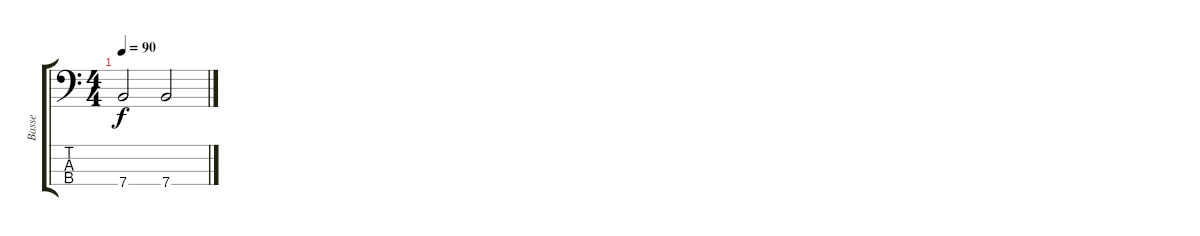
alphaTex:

\track ("Basse" "Basse") {instrument electricbassfinger}
\staff {score tabs}
\tuning (G2 D2 A1 E1) {hide}
\ts (4 4)
\tempo 90
\clef f4
\ks c
7.4{t}.2{dy f} 7.4.2
